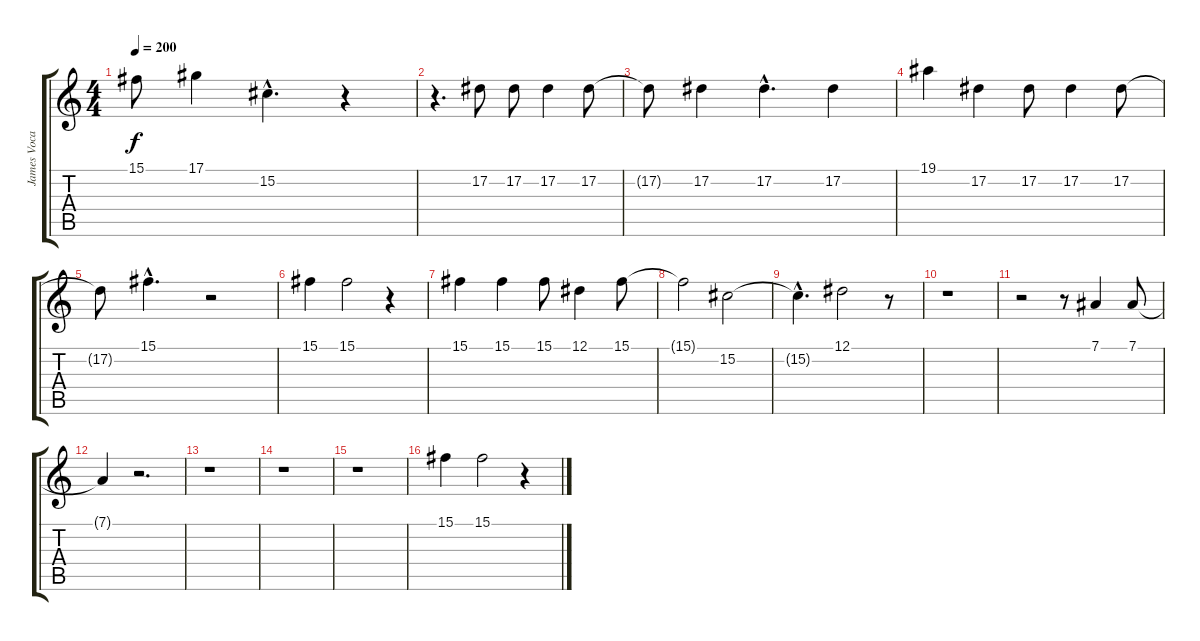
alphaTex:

\track ("James Vocals" "James Voca") {instrument voiceoohs}
\staff {score tabs}
\tuning (Eb4 Bb3 Gb3 Db3 Ab2 Eb2) {hide}
\ts (4 4)
\tempo 200
\clef g2
\ks c
15.1{t}.8{dy f} 17.1.4 15.2{hac}.4{d} r.4 |
r.4{d} 17.2.8 17.2.8 17.2.4 17.2.8 |
17.2{t}.8 17.2.4 17.2{hac}.4{d} 17.2.4 |
19.1.4 17.2.4 17.2.8 17.2.4 17.2.8 |
17.2{t}.8 15.1{hac}.4{d} r.2 |
15.1.4 15.1.2 r.4 |
15.1.4 15.1.4 15.1.8 12.1.4 15.1.8 |
15.1{t}.2 15.2.2 |
15.2{hac t}.4{d} 12.1.2 r.8 |
r.1 |
r.2 r.8 7.1.4 7.1.8 |
7.1{t}.4 r.2{d} |
r.1 |
r.1 |
r.1 |
15.1.4 15.1.2 r.4
